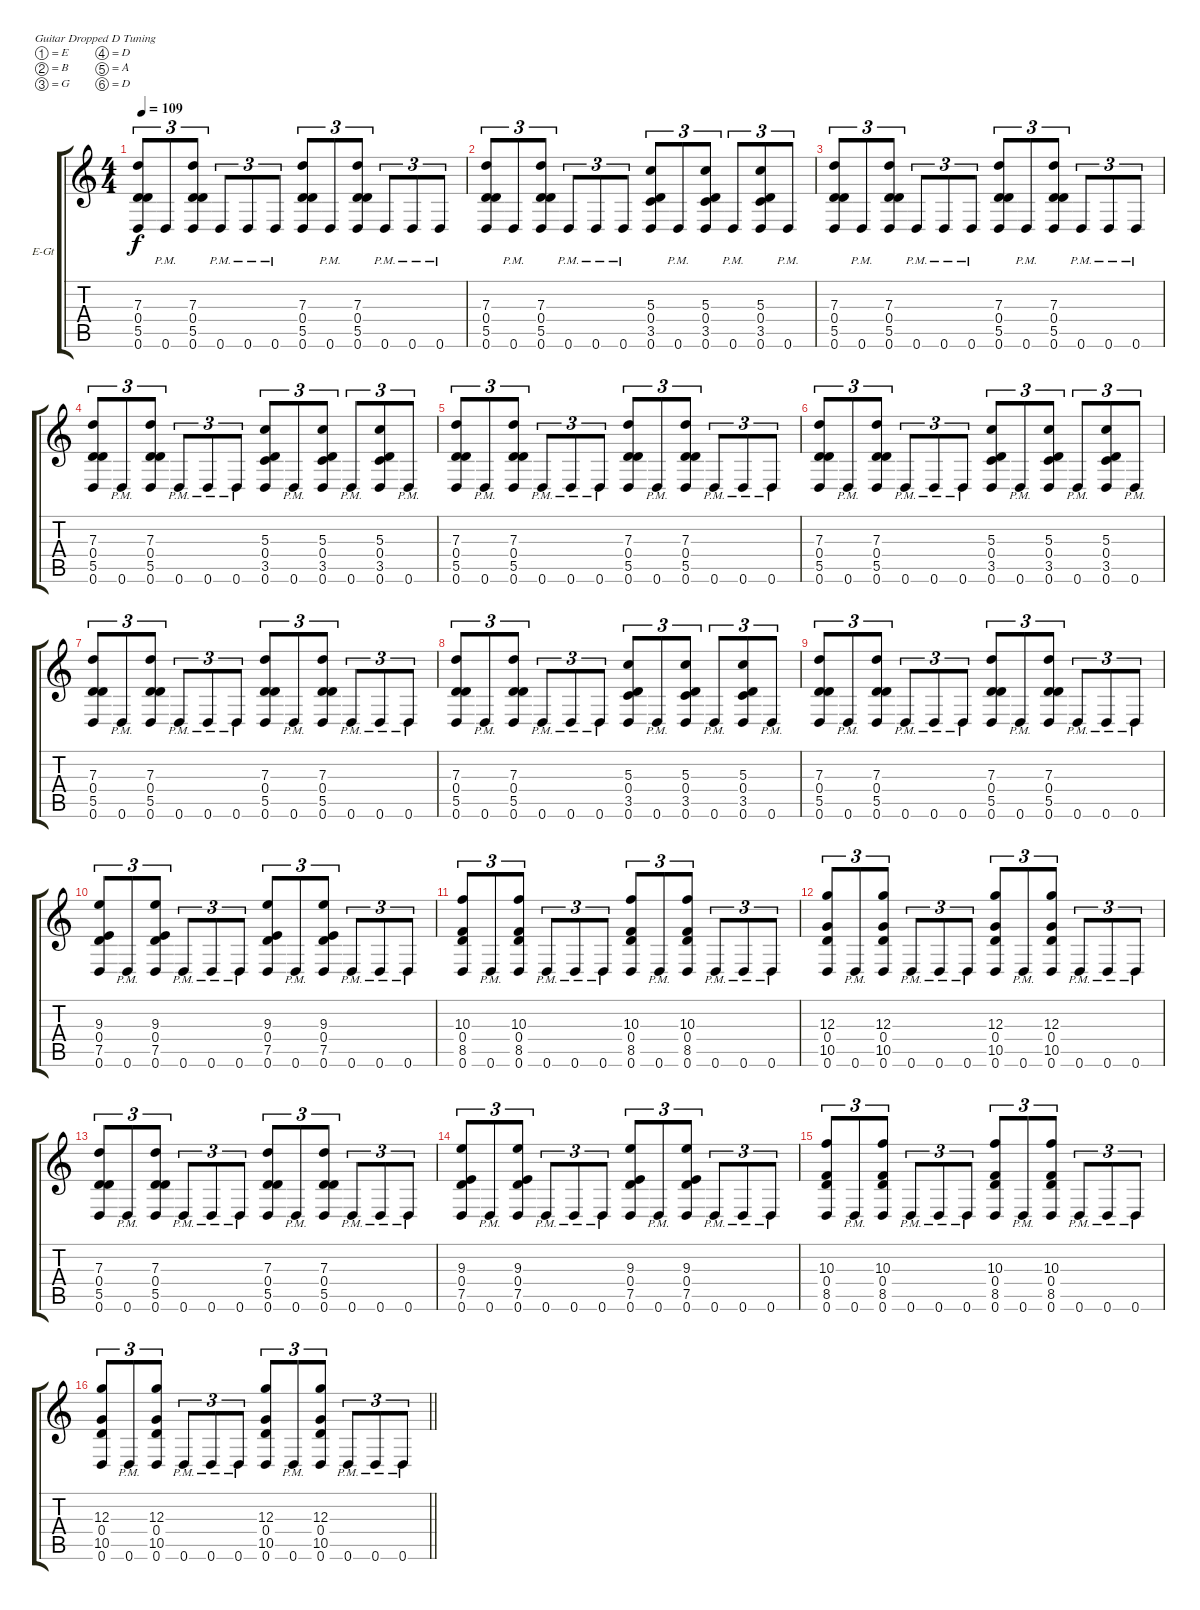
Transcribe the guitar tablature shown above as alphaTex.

\bracketExtendMode groupsimilarinstruments
\firstSystemTrackNameOrientation horizontal
\otherSystemsTrackNameOrientation horizontal
\track ("Guitar 4" "E-Gt") {instrument electricguitarclean}
\staff {score tabs}
\tuning (E4 B3 G3 D3 A2 D2)
\ts (4 4)
\tempo 109
\clef g2
\scale
0.333333
\ks c
(7.3 0.4 5.5 0.6).8{tu (3 2) dy f} 0.6{pm}.8{tu (3 2)} (7.3 0.4 5.5 0.6).8{tu (3 2)} 0.6{pm}.8{tu (3 2)} 0.6{pm}.8{tu (3 2)} 0.6{pm}.8{tu (3 2)} (7.3 0.4 5.5 0.6).8{tu (3 2)} 0.6{pm}.8{tu (3 2)} (7.3 0.4 5.5 0.6).8{tu (3 2)} 0.6{pm}.8{tu (3 2)} 0.6{pm}.8{tu (3 2)} 0.6{pm}.8{tu (3 2)} |
\scale
0.333333 (7.3 0.4 5.5 0.6).8{tu (3 2)} 0.6{pm}.8{tu (3 2)} (7.3 0.4 5.5 0.6).8{tu (3 2)} 0.6{pm}.8{tu (3 2)} 0.6{pm}.8{tu (3 2)} 0.6{pm}.8{tu (3 2)} (5.3 0.4 3.5 0.6).8{tu (3 2)} 0.6{pm}.8{tu (3 2)} (5.3 0.4 3.5 0.6).8{tu (3 2)} 0.6{pm}.8{tu (3 2)} (5.3 0.4 3.5 0.6).8{tu (3 2)} 0.6{pm}.8{tu (3 2)} |
\scale
0.333333 (7.3 0.4 5.5 0.6).8{tu (3 2)} 0.6{pm}.8{tu (3 2)} (7.3 0.4 5.5 0.6).8{tu (3 2)} 0.6{pm}.8{tu (3 2)} 0.6{pm}.8{tu (3 2)} 0.6{pm}.8{tu (3 2)} (7.3 0.4 5.5 0.6).8{tu (3 2)} 0.6{pm}.8{tu (3 2)} (7.3 0.4 5.5 0.6).8{tu (3 2)} 0.6{pm}.8{tu (3 2)} 0.6{pm}.8{tu (3 2)} 0.6{pm}.8{tu (3 2)} |
\scale
0.333333 (7.3 0.4 5.5 0.6).8{tu (3 2)} 0.6{pm}.8{tu (3 2)} (7.3 0.4 5.5 0.6).8{tu (3 2)} 0.6{pm}.8{tu (3 2)} 0.6{pm}.8{tu (3 2)} 0.6{pm}.8{tu (3 2)} (5.3 0.4 3.5 0.6).8{tu (3 2)} 0.6{pm}.8{tu (3 2)} (5.3 0.4 3.5 0.6).8{tu (3 2)} 0.6{pm}.8{tu (3 2)} (5.3 0.4 3.5 0.6).8{tu (3 2)} 0.6{pm}.8{tu (3 2)} |
\scale
0.333333 (7.3 0.4 5.5 0.6).8{tu (3 2)} 0.6{pm}.8{tu (3 2)} (7.3 0.4 5.5 0.6).8{tu (3 2)} 0.6{pm}.8{tu (3 2)} 0.6{pm}.8{tu (3 2)} 0.6{pm}.8{tu (3 2)} (7.3 0.4 5.5 0.6).8{tu (3 2)} 0.6{pm}.8{tu (3 2)} (7.3 0.4 5.5 0.6).8{tu (3 2)} 0.6{pm}.8{tu (3 2)} 0.6{pm}.8{tu (3 2)} 0.6{pm}.8{tu (3 2)} |
\scale
0.333333 (7.3 0.4 5.5 0.6).8{tu (3 2)} 0.6{pm}.8{tu (3 2)} (7.3 0.4 5.5 0.6).8{tu (3 2)} 0.6{pm}.8{tu (3 2)} 0.6{pm}.8{tu (3 2)} 0.6{pm}.8{tu (3 2)} (5.3 0.4 3.5 0.6).8{tu (3 2)} 0.6{pm}.8{tu (3 2)} (5.3 0.4 3.5 0.6).8{tu (3 2)} 0.6{pm}.8{tu (3 2)} (5.3 0.4 3.5 0.6).8{tu (3 2)} 0.6{pm}.8{tu (3 2)} |
\scale
0.333333 (7.3 0.4 5.5 0.6).8{tu (3 2)} 0.6{pm}.8{tu (3 2)} (7.3 0.4 5.5 0.6).8{tu (3 2)} 0.6{pm}.8{tu (3 2)} 0.6{pm}.8{tu (3 2)} 0.6{pm}.8{tu (3 2)} (7.3 0.4 5.5 0.6).8{tu (3 2)} 0.6{pm}.8{tu (3 2)} (7.3 0.4 5.5 0.6).8{tu (3 2)} 0.6{pm}.8{tu (3 2)} 0.6{pm}.8{tu (3 2)} 0.6{pm}.8{tu (3 2)} |
\scale
0.333333 (7.3 0.4 5.5 0.6).8{tu (3 2)} 0.6{pm}.8{tu (3 2)} (7.3 0.4 5.5 0.6).8{tu (3 2)} 0.6{pm}.8{tu (3 2)} 0.6{pm}.8{tu (3 2)} 0.6{pm}.8{tu (3 2)} (5.3 0.4 3.5 0.6).8{tu (3 2)} 0.6{pm}.8{tu (3 2)} (5.3 0.4 3.5 0.6).8{tu (3 2)} 0.6{pm}.8{tu (3 2)} (5.3 0.4 3.5 0.6).8{tu (3 2)} 0.6{pm}.8{tu (3 2)} |
\scale
0.333333 (7.3 0.4 5.5 0.6).8{tu (3 2)} 0.6{pm}.8{tu (3 2)} (7.3 0.4 5.5 0.6).8{tu (3 2)} 0.6{pm}.8{tu (3 2)} 0.6{pm}.8{tu (3 2)} 0.6{pm}.8{tu (3 2)} (7.3 0.4 5.5 0.6).8{tu (3 2)} 0.6{pm}.8{tu (3 2)} (7.3 0.4 5.5 0.6).8{tu (3 2)} 0.6{pm}.8{tu (3 2)} 0.6{pm}.8{tu (3 2)} 0.6{pm}.8{tu (3 2)} |
\scale
0.333333 (9.3 0.4 7.5 0.6).8{tu (3 2)} 0.6{pm}.8{tu (3 2)} (9.3 0.4 7.5 0.6).8{tu (3 2)} 0.6{pm}.8{tu (3 2)} 0.6{pm}.8{tu (3 2)} 0.6{pm}.8{tu (3 2)} (9.3 0.4 7.5 0.6).8{tu (3 2)} 0.6{pm}.8{tu (3 2)} (9.3 0.4 7.5 0.6).8{tu (3 2)} 0.6{pm}.8{tu (3 2)} 0.6{pm}.8{tu (3 2)} 0.6{pm}.8{tu (3 2)} |
\scale
0.333333 (10.3 0.4 8.5 0.6).8{tu (3 2)} 0.6{pm}.8{tu (3 2)} (10.3 0.4 8.5 0.6).8{tu (3 2)} 0.6{pm}.8{tu (3 2)} 0.6{pm}.8{tu (3 2)} 0.6{pm}.8{tu (3 2)} (10.3 0.4 8.5 0.6).8{tu (3 2)} 0.6{pm}.8{tu (3 2)} (10.3 0.4 8.5 0.6).8{tu (3 2)} 0.6{pm}.8{tu (3 2)} 0.6{pm}.8{tu (3 2)} 0.6{pm}.8{tu (3 2)} |
\scale
0.333333 (12.3 0.4 10.5 0.6).8{tu (3 2)} 0.6{pm}.8{tu (3 2)} (12.3 0.4 10.5 0.6).8{tu (3 2)} 0.6{pm}.8{tu (3 2)} 0.6{pm}.8{tu (3 2)} 0.6{pm}.8{tu (3 2)} (12.3 0.4 10.5 0.6).8{tu (3 2)} 0.6{pm}.8{tu (3 2)} (12.3 0.4 10.5 0.6).8{tu (3 2)} 0.6{pm}.8{tu (3 2)} 0.6{pm}.8{tu (3 2)} 0.6{pm}.8{tu (3 2)} |
\scale
0.333333 (7.3 0.4 5.5 0.6).8{tu (3 2)} 0.6{pm}.8{tu (3 2)} (7.3 0.4 5.5 0.6).8{tu (3 2)} 0.6{pm}.8{tu (3 2)} 0.6{pm}.8{tu (3 2)} 0.6{pm}.8{tu (3 2)} (7.3 0.4 5.5 0.6).8{tu (3 2)} 0.6{pm}.8{tu (3 2)} (7.3 0.4 5.5 0.6).8{tu (3 2)} 0.6{pm}.8{tu (3 2)} 0.6{pm}.8{tu (3 2)} 0.6{pm}.8{tu (3 2)} |
\scale
0.333333 (9.3 0.4 7.5 0.6).8{tu (3 2)} 0.6{pm}.8{tu (3 2)} (9.3 0.4 7.5 0.6).8{tu (3 2)} 0.6{pm}.8{tu (3 2)} 0.6{pm}.8{tu (3 2)} 0.6{pm}.8{tu (3 2)} (9.3 0.4 7.5 0.6).8{tu (3 2)} 0.6{pm}.8{tu (3 2)} (9.3 0.4 7.5 0.6).8{tu (3 2)} 0.6{pm}.8{tu (3 2)} 0.6{pm}.8{tu (3 2)} 0.6{pm}.8{tu (3 2)} |
\scale
0.333333 (10.3 0.4 8.5 0.6).8{tu (3 2)} 0.6{pm}.8{tu (3 2)} (10.3 0.4 8.5 0.6).8{tu (3 2)} 0.6{pm}.8{tu (3 2)} 0.6{pm}.8{tu (3 2)} 0.6{pm}.8{tu (3 2)} (10.3 0.4 8.5 0.6).8{tu (3 2)} 0.6{pm}.8{tu (3 2)} (10.3 0.4 8.5 0.6).8{tu (3 2)} 0.6{pm}.8{tu (3 2)} 0.6{pm}.8{tu (3 2)} 0.6{pm}.8{tu (3 2)} |
\scale
0.333333
\barLineRight lightlight
(12.3 0.4 10.5 0.6).8{tu (3 2)} 0.6{pm}.8{tu (3 2)} (12.3 0.4 10.5 0.6).8{tu (3 2)} 0.6{pm}.8{tu (3 2)} 0.6{pm}.8{tu (3 2)} 0.6{pm}.8{tu (3 2)} (12.3 0.4 10.5 0.6).8{tu (3 2)} 0.6{pm}.8{tu (3 2)} (12.3 0.4 10.5 0.6).8{tu (3 2)} 0.6{pm}.8{tu (3 2)} 0.6{pm}.8{tu (3 2)} 0.6{pm}.8{tu (3 2)}
